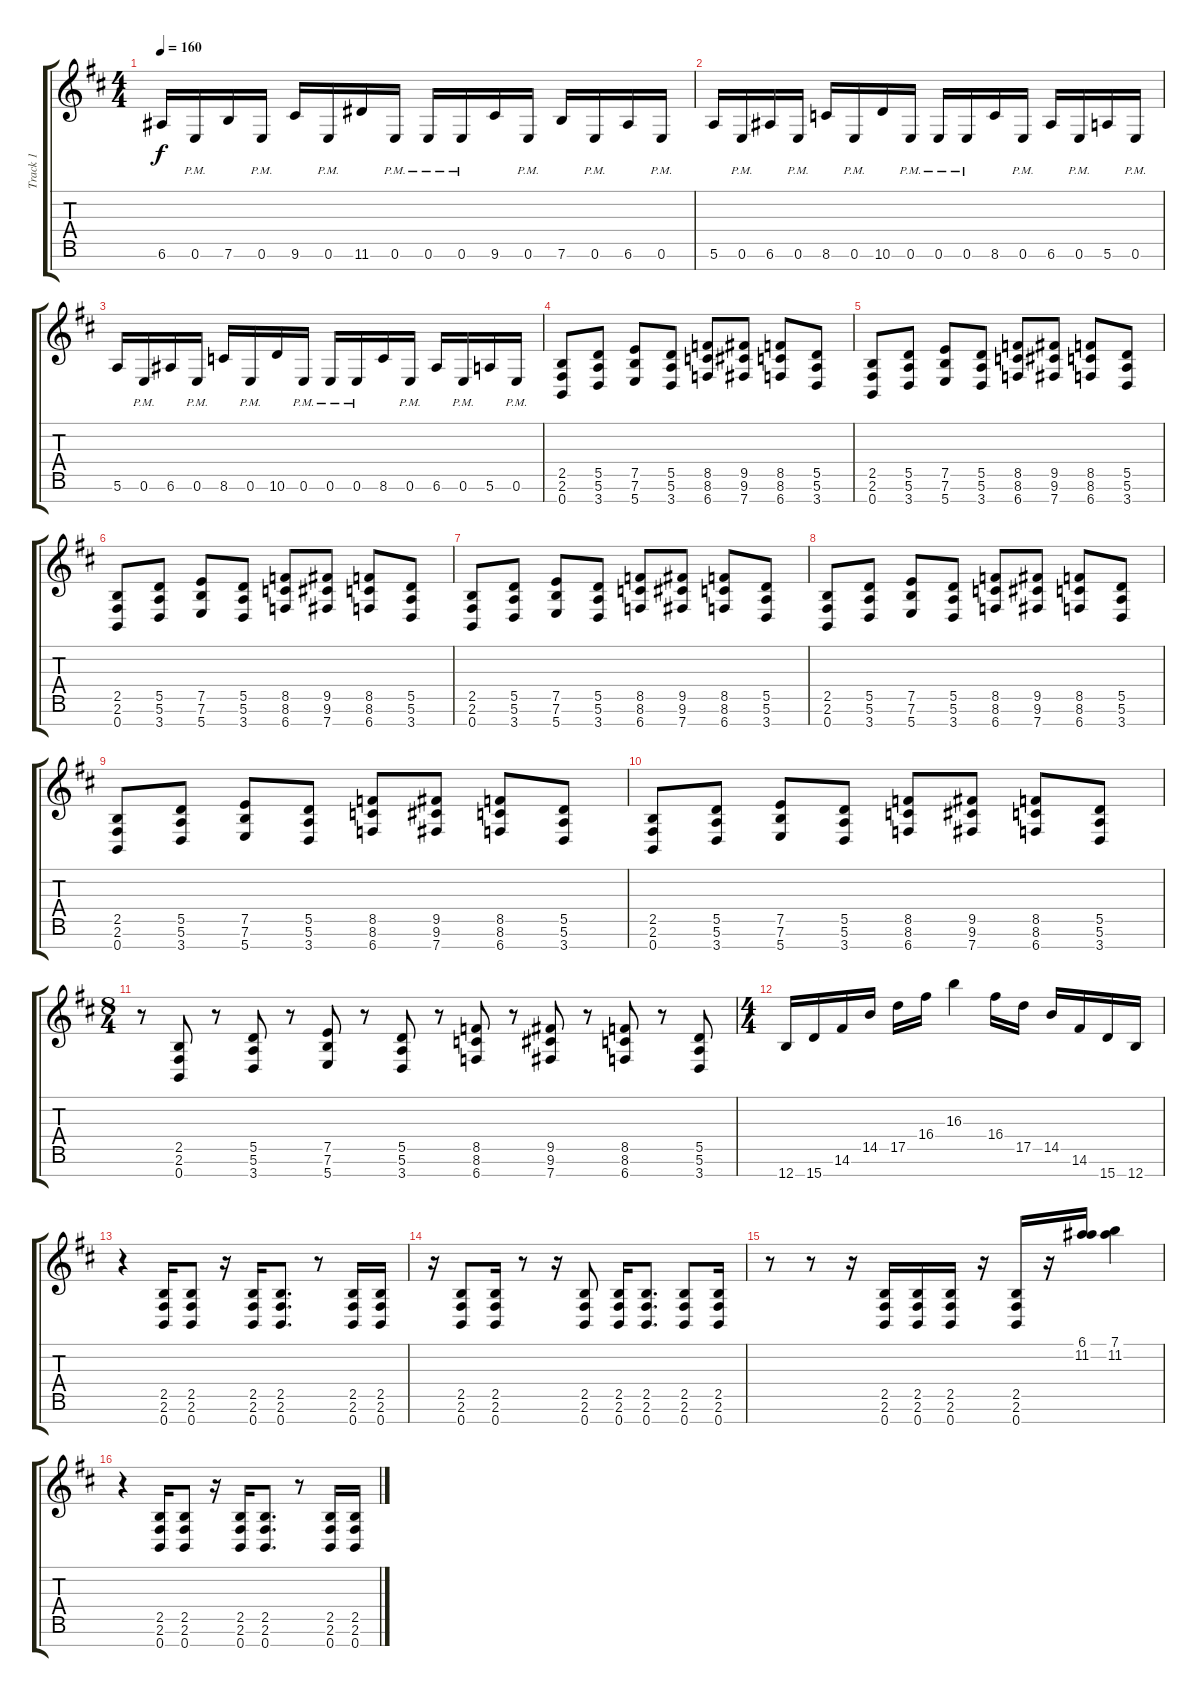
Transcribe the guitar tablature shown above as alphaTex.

\track ("Track 1" "Track 1") {instrument overdrivenguitar}
\staff {score tabs}
\tuning (E4 B3 G3 D3 A2 E2 B1) {hide}
\ts (4 4)
\tempo 160
\clef g2
\ks bminor
6.6.16{dy f} 0.6{pm}.16 7.6.16 0.6{pm}.16 9.6.16 0.6{pm}.16 11.6.16 0.6{pm}.16 0.6{pm}.16 0.6{pm}.16 9.6.16 0.6{pm}.16 7.6.16 0.6{pm}.16 6.6.16 0.6{pm}.16 |
5.6.16 0.6{pm}.16 6.6.16 0.6{pm}.16 8.6.16 0.6{pm}.16 10.6.16 0.6{pm}.16 0.6{pm}.16 0.6{pm}.16 8.6.16 0.6{pm}.16 6.6.16 0.6{pm}.16 5.6.16 0.6{pm}.16 |
5.6.16 0.6{pm}.16 6.6.16 0.6{pm}.16 8.6.16 0.6{pm}.16 10.6.16 0.6{pm}.16 0.6{pm}.16 0.6{pm}.16 8.6.16 0.6{pm}.16 6.6.16 0.6{pm}.16 5.6.16 0.6{pm}.16 |
(2.5 2.6 0.7).8 (5.5 5.6 3.7).8 (7.5 7.6 5.7).8 (5.5 5.6 3.7).8 (8.5 8.6 6.7).8 (9.5 9.6 7.7).8 (8.5 8.6 6.7).8 (5.5 5.6 3.7).8 |
(2.5 2.6 0.7).8 (5.5 5.6 3.7).8 (7.5 7.6 5.7).8 (5.5 5.6 3.7).8 (8.5 8.6 6.7).8 (9.5 9.6 7.7).8 (8.5 8.6 6.7).8 (5.5 5.6 3.7).8 |
(2.5 2.6 0.7).8 (5.5 5.6 3.7).8 (7.5 7.6 5.7).8 (5.5 5.6 3.7).8 (8.5 8.6 6.7).8 (9.5 9.6 7.7).8 (8.5 8.6 6.7).8 (5.5 5.6 3.7).8 |
(2.5 2.6 0.7).8 (5.5 5.6 3.7).8 (7.5 7.6 5.7).8 (5.5 5.6 3.7).8 (8.5 8.6 6.7).8 (9.5 9.6 7.7).8 (8.5 8.6 6.7).8 (5.5 5.6 3.7).8 |
(2.5 2.6 0.7).8 (5.5 5.6 3.7).8 (7.5 7.6 5.7).8 (5.5 5.6 3.7).8 (8.5 8.6 6.7).8 (9.5 9.6 7.7).8 (8.5 8.6 6.7).8 (5.5 5.6 3.7).8 |
(2.5 2.6 0.7).8 (5.5 5.6 3.7).8 (7.5 7.6 5.7).8 (5.5 5.6 3.7).8 (8.5 8.6 6.7).8 (9.5 9.6 7.7).8 (8.5 8.6 6.7).8 (5.5 5.6 3.7).8 |
(2.5 2.6 0.7).8 (5.5 5.6 3.7).8 (7.5 7.6 5.7).8 (5.5 5.6 3.7).8 (8.5 8.6 6.7).8 (9.5 9.6 7.7).8 (8.5 8.6 6.7).8 (5.5 5.6 3.7).8 |
\ts (8 4)
r.8 (2.5 2.6 0.7).8 r.8 (5.5 5.6 3.7).8 r.8 (7.5 7.6 5.7).8 r.8 (5.5 5.6 3.7).8 r.8 (8.5 8.6 6.7).8 r.8 (9.5 9.6 7.7).8 r.8 (8.5 8.6 6.7).8 r.8 (5.5 5.6 3.7).8 |
\ts (4 4)
12.7.16 15.7.16 14.6.16 14.5.16 17.5.16 16.4.16 16.3.4 16.4.16 17.5.16 14.5.16 14.6.16 15.7.16 12.7.16 |
r.4 (2.5 2.6 0.7).16 (2.5 2.6 0.7).8 r.16 (2.5 2.6 0.7).16 (2.5 2.6 0.7).8{d} r.8 (2.5 2.6 0.7).16 (2.5 2.6 0.7).16 |
r.16 (2.5 2.6 0.7).8 (2.5 2.6 0.7).16 r.8 r.16 (2.5 2.6 0.7).8 (2.5 2.6 0.7).16 (2.5 2.6 0.7).8{d} (2.5 2.6 0.7).8 (2.5 2.6 0.7).16 |
r.8 r.8 r.16 (2.5 2.6 0.7).16 (2.5 2.6 0.7).16 (2.5 2.6 0.7).16 r.16 (2.5 2.6 0.7).16 r.16 (6.1 11.2).16 (7.1 11.2).4 |
r.4 (2.5 2.6 0.7).16 (2.5 2.6 0.7).8 r.16 (2.5 2.6 0.7).16 (2.5 2.6 0.7).8{d} r.8 (2.5 2.6 0.7).16 (2.5 2.6 0.7).16
